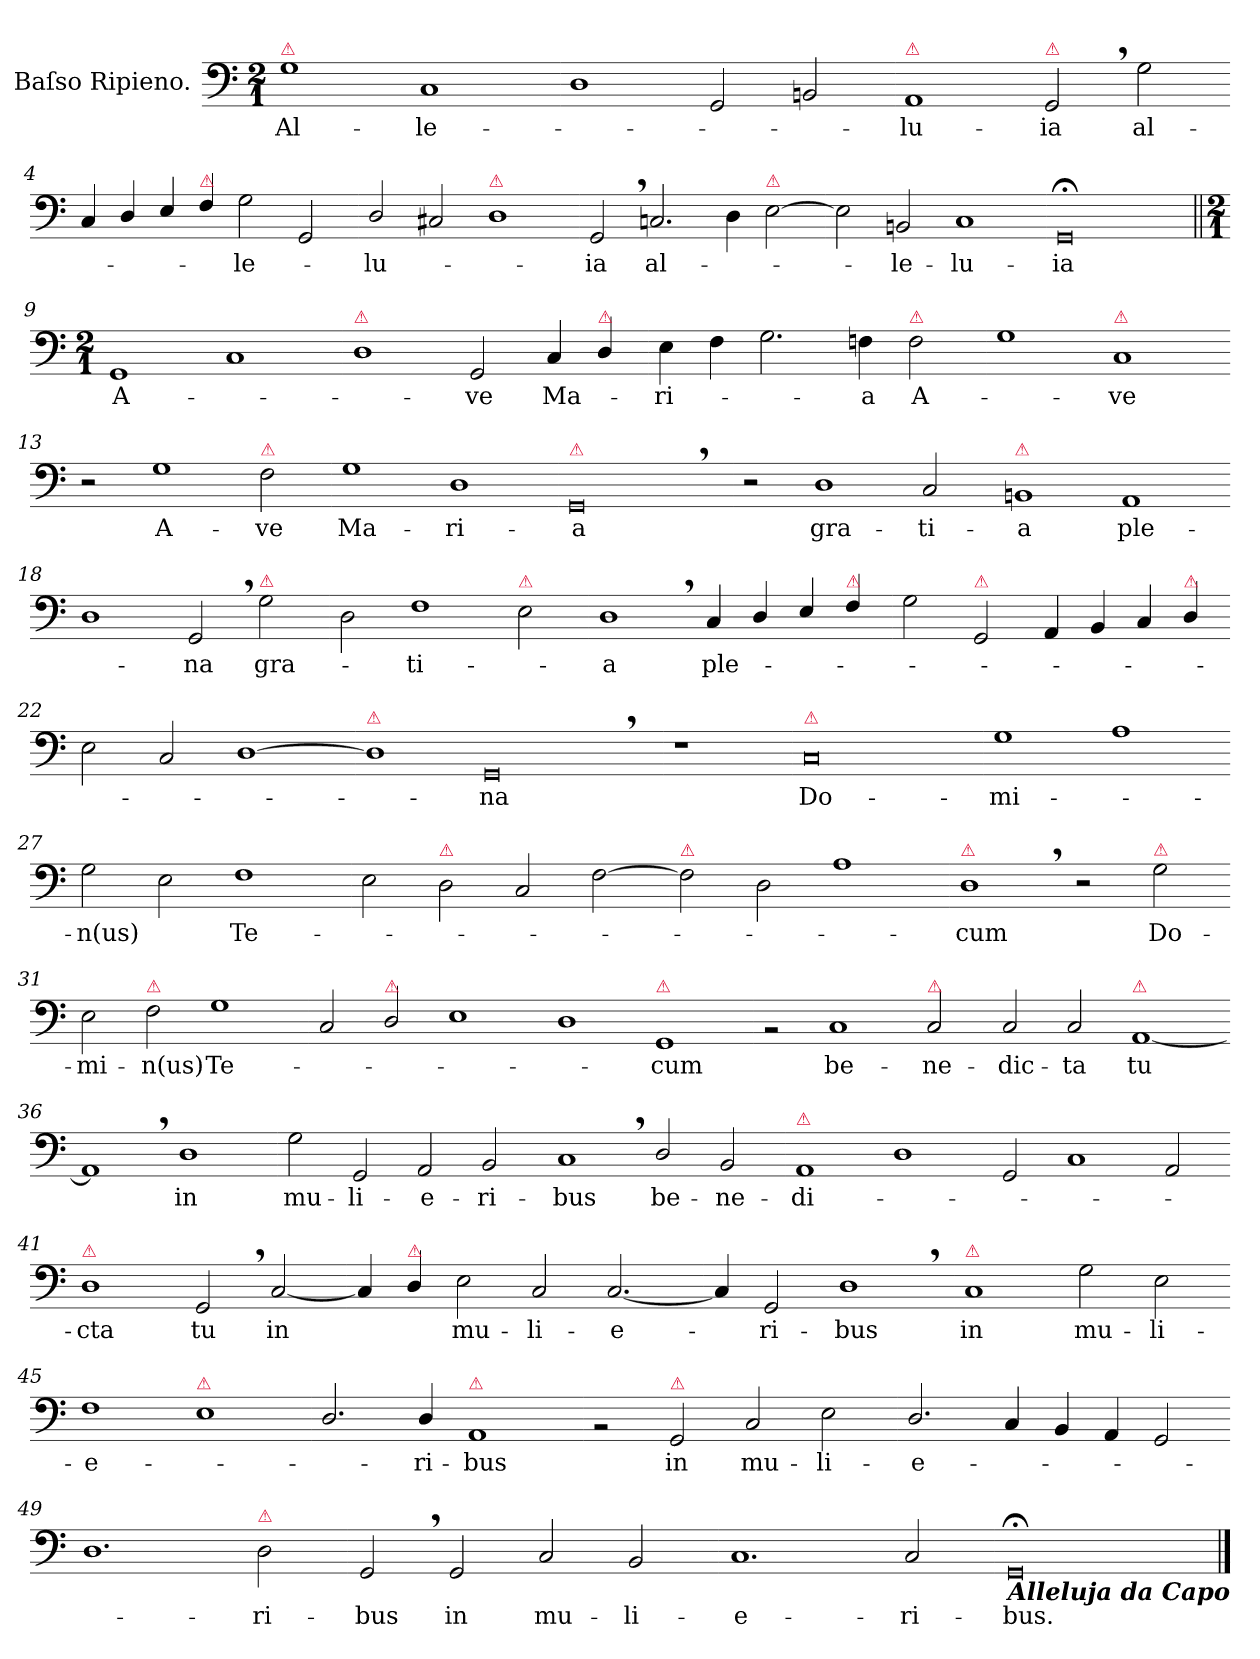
**kern	**text
*part1	*part1
*staff1	*staff1
*I"Baſso Ripieno.	*
*clefF4	*
*k[]	*
*M2/1	*
=1	=1
!LO:TX:a:color=crimson:t=⚠	!
1G	Al-
1C	-le-
=2-	=2-
1D	.
2GG/	.
2BBn/	.
=3-	=3-
!LO:TX:a:color=crimson:t=⚠	!
1AA	-lu-
!LO:TX:a:color=crimson:t=⚠	!
2GG,</	-ia
2G\	al-
=4-	=4-
4C/	.
4D/	.
4E/	.
!LO:TX:a:color=crimson:t=⚠	!
4F/	.
2G\	-le-
2GG/	.
=5-	=5-
2D/	-lu-
2C#X/	.
!LO:TX:a:color=crimson:t=⚠	!
1D	.
=6-	=6-
2GG,</	-ia
2.Cn/	al-
4D\	.
!LO:TX:a:color=crimson:t=⚠	!
[2E\	.
=7-	=7-
2E]	.
2BBn/	-le-
1C	-lu-
=8-	=8-
0GG;<	-ia
=9||	=9||
*M2/1	*
1GG	A-
1C	.
=10-	=10-
!LO:TX:a:color=crimson:t=⚠	!
1D	.
2GG/	-ve
4C/	Ma-
!LO:TX:a:color=crimson:t=⚠	!
4D/	.
=11-	=11-
4E\	-ri-
4F\	.
2.G\	.
4Fn\	-a
!LO:TX:a:color=crimson:t=⚠	!
2F\	A-
=12-	=12-
1G	.
!LO:TX:a:color=crimson:t=⚠	!
1C	-ve
=13-	=13-
2r	.
!	!LO:LY:i
1G	A-
!LO:TX:a:color=crimson:t=⚠	!
!	!LO:LY:i
2F\	-ve
=14-	=14-
1G	Ma-
1D	-ri-
=15-	=15-
!LO:TX:a:color=crimson:t=⚠	!
0GG,<	-a
=16-	=16-
2r	.
1D	gra-
2C/	-ti-
=17-	=17-
!LO:TX:a:color=crimson:t=⚠	!
1BBn	-a
1AA	ple-
=18-	=18-
1D	.
2GG,</	-na
!LO:TX:a:color=crimson:t=⚠	!
2G\	gra-
=19-	=19-
2D\	.
1F	-ti-
!LO:TX:a:color=crimson:t=⚠	!
2E\	.
=20-	=20-
1D,<	-a
4C/	ple-
4D/	.
4E/	.
!LO:TX:a:color=crimson:t=⚠	!
4F/	.
=21-	=21-
2G\	.
!LO:TX:a:color=crimson:t=⚠	!
2GG/	.
4AA/	.
4BB/	.
4C/	.
!LO:TX:a:color=crimson:t=⚠	!
4D/	.
=22-	=22-
2E\	.
2C/	.
[1D	.
=23-	=23-
!LO:TX:a:color=crimson:t=⚠	!
1D]	.
0GG,<	-na
=24-	=24-
1r	.
=25-	=25-
!LO:TX:a:color=crimson:t=⚠	!
0C	Do-
=26-	=26-
1G	-mi-
1A	.
=27-	=27-
2G\	-n(us)
2E\	.
1F	Te-
=28-	=28-
2E\	.
!LO:TX:a:color=crimson:t=⚠	!
2D\	.
2C/	.
[2F\	.
=29-	=29-
!LO:TX:a:color=crimson:t=⚠	!
2F\]	.
2D\	.
1A	.
=30-	=30-
!LO:TX:a:color=crimson:t=⚠	!
1D,<	-cum
2r	.
!LO:TX:a:color=crimson:t=⚠	!
2G\	Do-
=31-	=31-
2E\	-mi-
!LO:TX:a:color=crimson:t=⚠	!
2F\	-n(us)
1G	Te-
=32-	=32-
2C/	.
!LO:TX:a:color=crimson:t=⚠	!
2D/	.
1E	.
=33-	=33-
1D	.
!LO:TX:a:color=crimson:t=⚠	!
1GG	-cum
=34-	=34-
2rBB	.
1C	be-
!LO:TX:a:color=crimson:t=⚠	!
2C/	-ne-
=35-	=35-
2C/	-dic-
2C/	-ta
!LO:TX:a:color=crimson:t=⚠	!
[1AA	tu
=36-	=36-
1AA,<]	.
1D	in
=37-	=37-
2G\	mu-
2GG/	-li-
2AA/	-e-
2BB/	-ri-
=38-	=38-
1C,<	-bus
2D/	be-
2BB/	-ne-
=39-	=39-
!LO:TX:a:color=crimson:t=⚠	!
1AA	-di-
1D	.
=40-	=40-
2GG/	.
1C	.
2AA/	.
=41-	=41-
!LO:TX:a:color=crimson:t=⚠	!
1D	-cta
2GG,</	tu
[2C/	in
=42-	=42-
4C/]	.
!LO:TX:a:color=crimson:t=⚠	!
4D/	.
2E\	mu-
2C/	-li-
[2.C/	-e-
=43-	=43-
4C/]	.
2GG/	-ri-
1D,<	-bus
=44-	=44-
!LO:TX:a:color=crimson:t=⚠	!
1C	in
2G\	mu-
2E\	-li-
=45-	=45-
1F	-e-
!LO:TX:a:color=crimson:t=⚠	!
1E	.
=46-	=46-
2.D/	.
4D/	-ri-
!LO:TX:a:color=crimson:t=⚠	!
1AA	-bus
=47-	=47-
2rBB	.
!LO:TX:a:color=crimson:t=⚠	!
2GG/	in
2C/	mu-
2E\	-li-
=48-	=48-
2.D/	-e-
4C/	.
4BB/	.
4AA/	.
2GG/	.
=49-	=49-
1.D	.
!LO:TX:a:color=crimson:t=⚠	!
2D\	-ri-
=50-	=50-
2GG,</	-bus
2GG/	in
2C/	mu-
2BB/	-li-
=51-	=51-
1.C	-e-
2C/	-ri-
=52-	=52-
!LO:TX:b:Bi:t=Alleluja da Capo	!
0GG;<	-bus.
==	==
*-	*-
